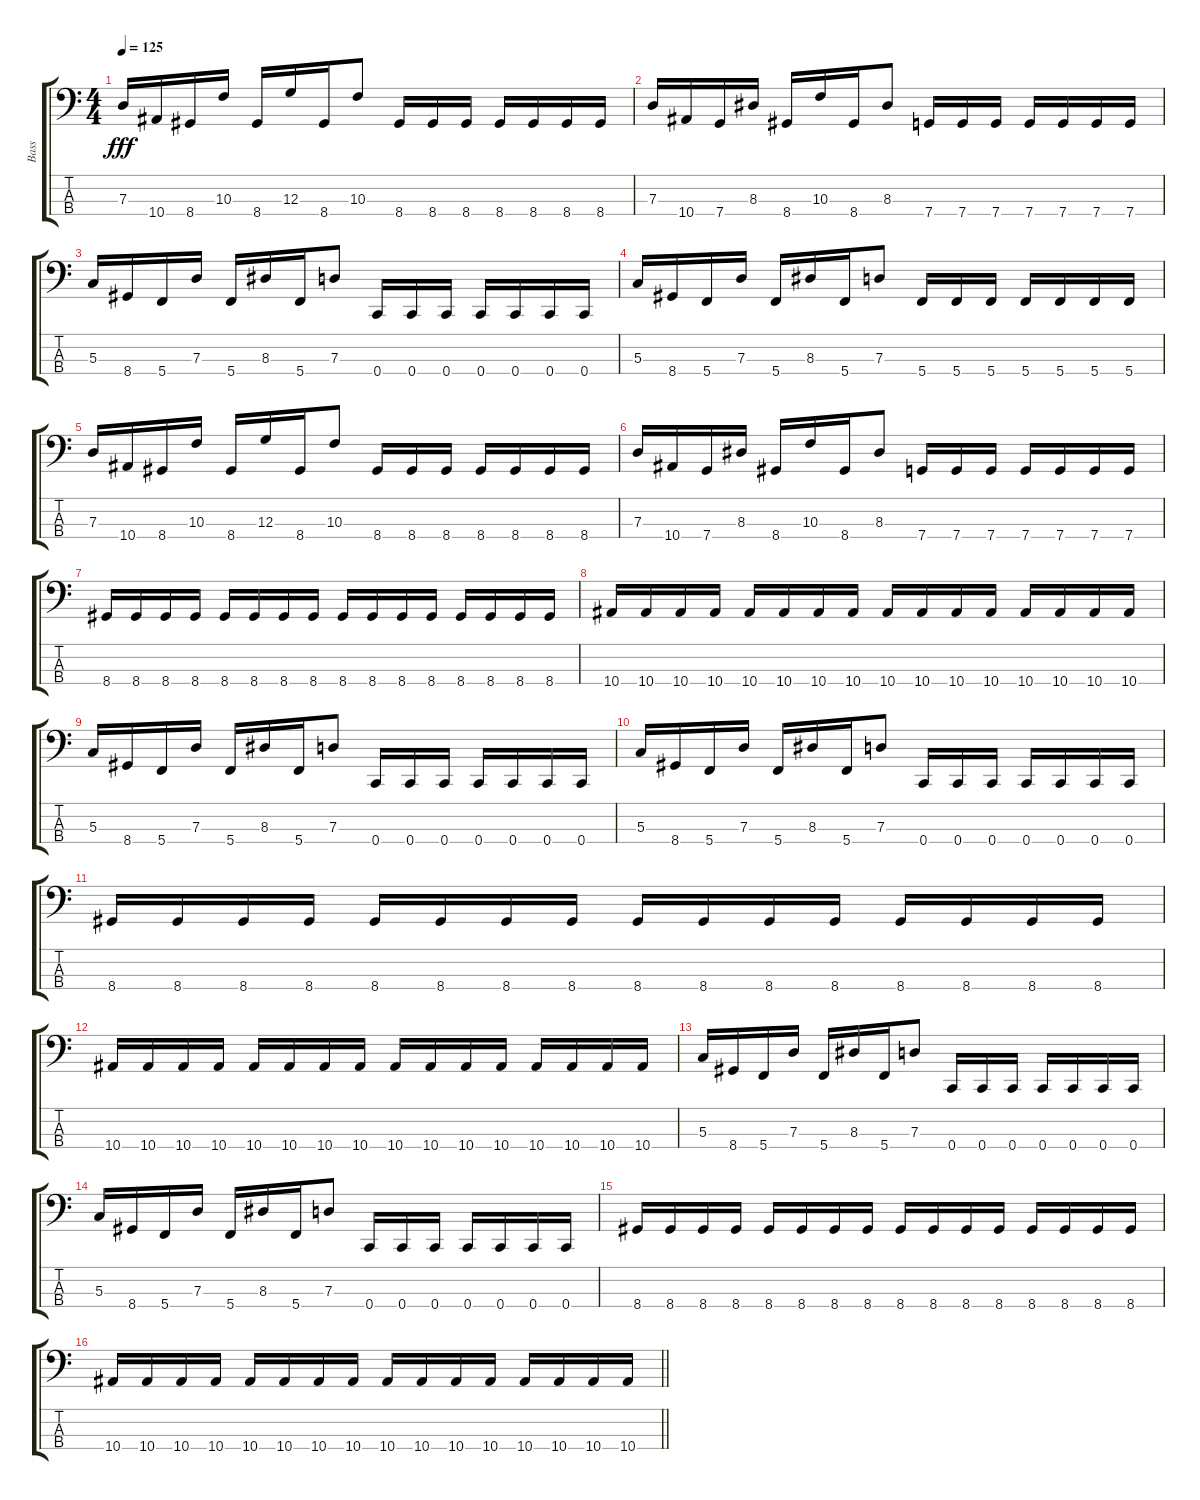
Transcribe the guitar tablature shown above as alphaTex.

\track ("Bass" "Bass") {instrument electricbasspick}
\staff {score tabs}
\tuning (F2 C2 G1 C1) {hide}
\ts (4 4)
\tempo 125
\clef f4
\ks c
7.3.16{dy fff} 10.4.16 8.4.16 10.3.16 8.4.16 12.3.16 8.4.16 10.3.8 8.4.16 8.4.16 8.4.16 8.4.16 8.4.16 8.4.16 8.4.16 |
7.3.16 10.4.16 7.4.16 8.3.16 8.4.16 10.3.16 8.4.16 8.3.8 7.4.16 7.4.16 7.4.16 7.4.16 7.4.16 7.4.16 7.4.16 |
5.3.16 8.4.16 5.4.16 7.3.16 5.4.16 8.3.16 5.4.16 7.3.8 0.4.16 0.4.16 0.4.16 0.4.16 0.4.16 0.4.16 0.4.16 |
5.3.16 8.4.16 5.4.16 7.3.16 5.4.16 8.3.16 5.4.16 7.3.8 5.4.16 5.4.16 5.4.16 5.4.16 5.4.16 5.4.16 5.4.16 |
7.3.16 10.4.16 8.4.16 10.3.16 8.4.16 12.3.16 8.4.16 10.3.8 8.4.16 8.4.16 8.4.16 8.4.16 8.4.16 8.4.16 8.4.16 |
7.3.16 10.4.16 7.4.16 8.3.16 8.4.16 10.3.16 8.4.16 8.3.8 7.4.16 7.4.16 7.4.16 7.4.16 7.4.16 7.4.16 7.4.16 |
8.4.16 8.4.16 8.4.16 8.4.16 8.4.16 8.4.16 8.4.16 8.4.16 8.4.16 8.4.16 8.4.16 8.4.16 8.4.16 8.4.16 8.4.16 8.4.16 |
10.4.16 10.4.16 10.4.16 10.4.16 10.4.16 10.4.16 10.4.16 10.4.16 10.4.16 10.4.16 10.4.16 10.4.16 10.4.16 10.4.16 10.4.16 10.4.16 |
5.3.16 8.4.16 5.4.16 7.3.16 5.4.16 8.3.16 5.4.16 7.3.8 0.4.16 0.4.16 0.4.16 0.4.16 0.4.16 0.4.16 0.4.16 |
5.3.16 8.4.16 5.4.16 7.3.16 5.4.16 8.3.16 5.4.16 7.3.8 0.4.16 0.4.16 0.4.16 0.4.16 0.4.16 0.4.16 0.4.16 |
8.4.16 8.4.16 8.4.16 8.4.16 8.4.16 8.4.16 8.4.16 8.4.16 8.4.16 8.4.16 8.4.16 8.4.16 8.4.16 8.4.16 8.4.16 8.4.16 |
10.4.16 10.4.16 10.4.16 10.4.16 10.4.16 10.4.16 10.4.16 10.4.16 10.4.16 10.4.16 10.4.16 10.4.16 10.4.16 10.4.16 10.4.16 10.4.16 |
5.3.16 8.4.16 5.4.16 7.3.16 5.4.16 8.3.16 5.4.16 7.3.8 0.4.16 0.4.16 0.4.16 0.4.16 0.4.16 0.4.16 0.4.16 |
5.3.16 8.4.16 5.4.16 7.3.16 5.4.16 8.3.16 5.4.16 7.3.8 0.4.16 0.4.16 0.4.16 0.4.16 0.4.16 0.4.16 0.4.16 |
8.4.16 8.4.16 8.4.16 8.4.16 8.4.16 8.4.16 8.4.16 8.4.16 8.4.16 8.4.16 8.4.16 8.4.16 8.4.16 8.4.16 8.4.16 8.4.16 |
\barLineRight lightlight
10.4.16 10.4.16 10.4.16 10.4.16 10.4.16 10.4.16 10.4.16 10.4.16 10.4.16 10.4.16 10.4.16 10.4.16 10.4.16 10.4.16 10.4.16 10.4.16
